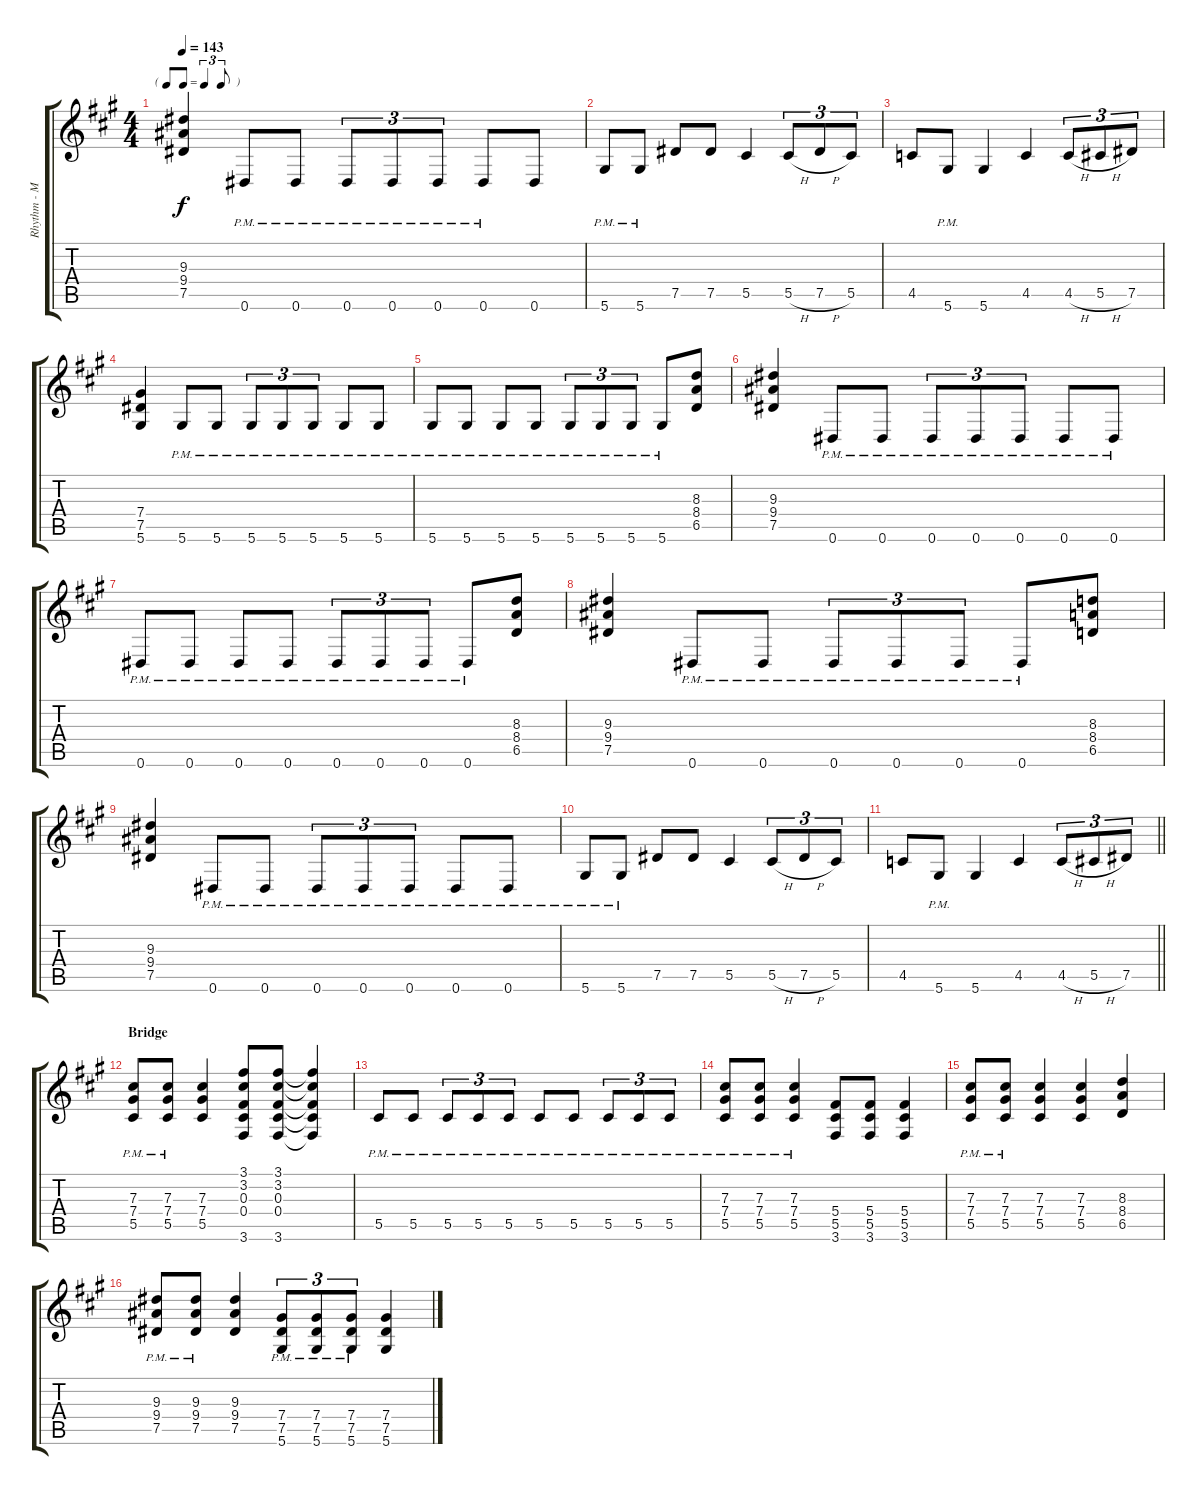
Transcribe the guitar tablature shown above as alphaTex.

\track ("Rhythm - Michael" "Rhythm - M") {instrument distortionguitar}
\staff {score tabs}
\tuning (Eb4 Bb3 Gb3 Db3 Ab2 Eb2) {hide}
\ts (4 4)
\tf triplet8th
\tempo 143
\clef g2
\ks a
(9.3 9.4 7.5).4{dy f} 0.6{pm}.8 0.6{pm}.8 0.6{pm}.8{tu (3 2)} 0.6{pm}.8{tu (3 2)} 0.6{pm}.8{tu (3 2)} 0.6{pm}.8 0.6.8 |
5.6{pm}.8 5.6{pm}.8 7.5.8 7.5.8 5.5.4 5.5{h}.8{tu (3 2)} 7.5{h}.8{tu (3 2)} 5.5.8{tu (3 2)} |
4.5.8 5.6{pm}.8 5.6.4 4.5.4 4.5{h}.8{tu (3 2)} 5.5{h}.8{tu (3 2)} 7.5.8{tu (3 2)} |
(7.4 7.5 5.6).4 5.6{pm}.8 5.6{pm}.8 5.6{pm}.8{tu (3 2)} 5.6{pm}.8{tu (3 2)} 5.6{pm}.8{tu (3 2)} 5.6{pm}.8 5.6{pm}.8 |
5.6{pm}.8 5.6{pm}.8 5.6{pm}.8 5.6{pm}.8 5.6{pm}.8{tu (3 2)} 5.6{pm}.8{tu (3 2)} 5.6{pm}.8{tu (3 2)} 5.6{pm}.8 (8.3 8.4 6.5).8 |
(9.3 9.4 7.5).4 0.6{pm}.8 0.6{pm}.8 0.6{pm}.8{tu (3 2)} 0.6{pm}.8{tu (3 2)} 0.6{pm}.8{tu (3 2)} 0.6{pm}.8 0.6{pm}.8 |
0.6{pm}.8 0.6{pm}.8 0.6{pm}.8 0.6{pm}.8 0.6{pm}.8{tu (3 2)} 0.6{pm}.8{tu (3 2)} 0.6{pm}.8{tu (3 2)} 0.6{pm}.8 (8.3 8.4 6.5).8 |
(9.3 9.4 7.5).4 0.6{pm}.8 0.6{pm}.8 0.6{pm}.8{tu (3 2)} 0.6{pm}.8{tu (3 2)} 0.6{pm}.8{tu (3 2)} 0.6{pm}.8 (8.3 8.4 6.5).8 |
(9.3 9.4 7.5).4 0.6{pm}.8 0.6{pm}.8 0.6{pm}.8{tu (3 2)} 0.6{pm}.8{tu (3 2)} 0.6{pm}.8{tu (3 2)} 0.6{pm}.8 0.6{pm}.8 |
5.6{pm}.8 5.6{pm}.8 7.5.8 7.5.8 5.5.4 5.5{h}.8{tu (3 2)} 7.5{h}.8{tu (3 2)} 5.5.8{tu (3 2)} |
\barLineRight lightlight
4.5.8 5.6{pm}.8 5.6.4 4.5.4 4.5{h}.8{tu (3 2)} 5.5{h}.8{tu (3 2)} 7.5.8{tu (3 2)} |
\section ("" "Bridge")
(7.3{pm} 7.4{pm} 5.5{pm}).8 (7.3{pm} 7.4{pm} 5.5{pm}).8 (7.3 7.4 5.5).4 (3.1 3.2 0.3 0.4 3.6).8 (3.1 3.2 0.3 0.4 3.6).8 (3.1{t} 3.2{t} 0.3{t} 0.4{t} 3.6{t}).4 |
5.5{pm}.8 5.5{pm}.8 5.5{pm}.8{tu (3 2)} 5.5{pm}.8{tu (3 2)} 5.5{pm}.8{tu (3 2)} 5.5{pm}.8 5.5{pm}.8 5.5{pm}.8{tu (3 2)} 5.5{pm}.8{tu (3 2)} 5.5{pm}.8{tu (3 2)} |
(7.3{pm} 7.4{pm} 5.5{pm}).8 (7.3{pm} 7.4{pm} 5.5{pm}).8 (7.3{pm} 7.4{pm} 5.5{pm}).4 (5.4 5.5 3.6).8 (5.4 5.5 3.6).8 (5.4 5.5 3.6).4 |
(7.3{pm} 7.4{pm} 5.5{pm}).8 (7.3{pm} 7.4{pm} 5.5{pm}).8 (7.3 7.4 5.5).4 (7.3 7.4 5.5).4 (8.3 8.4 6.5).4 |
(9.3{pm} 9.4{pm} 7.5{pm}).8 (9.3{pm} 9.4{pm} 7.5{pm}).8 (9.3 9.4 7.5).4 (7.4{pm} 7.5{pm} 5.6{pm}).8{tu (3 2)} (7.4{pm} 7.5{pm} 5.6{pm}).8{tu (3 2)} (7.4{pm} 7.5{pm} 5.6{pm}).8{tu (3 2)} (7.4 7.5 5.6).4
